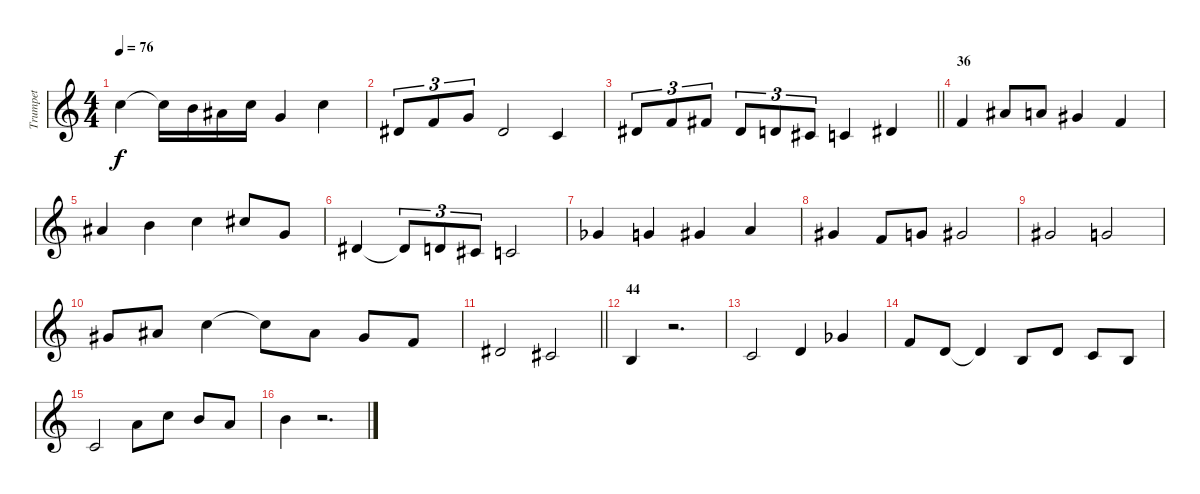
\track ("Trumpet" "Trumpet") {instrument trumpet}
\staff {score}
\tuning (D4 A3 F3 C3 G2 D2) {hide}
\ts (4 4)
\tempo 76
\clef g2
\ks c
10.1.4{dy f} 10.1{t}.16 9.1.16 8.1.16 10.1.16 10.2.4 10.1.4 |
10.3.8{tu (3 2)} 8.2.8{tu (3 2)} 10.2.8{tu (3 2)} 10.3.2 7.3.4 |
\barLineRight lightlight
6.2.8{tu (3 2)} 8.2.8{tu (3 2)} 9.2.8{tu (3 2)} 10.3.8{tu (3 2)} 9.3.8{tu (3 2)} 8.3.8{tu (3 2)} 7.3.4 6.2.4 |
\section ("" "36")
8.2.4 8.1.8 7.1.8 6.1.4 8.2.4 |
8.1.4 9.1.4 10.1.4 11.1.8 10.2.8 |
10.3.4 10.3{t}.8{tu (3 2)} 9.3.8{tu (3 2)} 8.3.8{tu (3 2)} 7.3.2 |
9.2{acc b}.4 10.2.4 11.2.4 12.2.4 |
11.2.4 12.3.8 10.2.8 11.2.2 |
11.2.2 10.2.2 |
11.2.8 8.1.8 10.1.4 10.1{t}.8 8.1.8 6.1.8 8.2.8 |
\barLineRight lightlight
6.2.2 8.3.2 |
\section ("" "44")
2.2.4 r.2{d} |
3.2.2 0.1.4 4.1{acc b}.4 |
3.1.8 0.1.8 0.1{t}.4 2.2.8 0.1.8 3.2.8 2.2.8 |
3.2.2 7.1.8 10.1.8 9.1.8 7.1.8 |
9.1.4 r.2{d}
